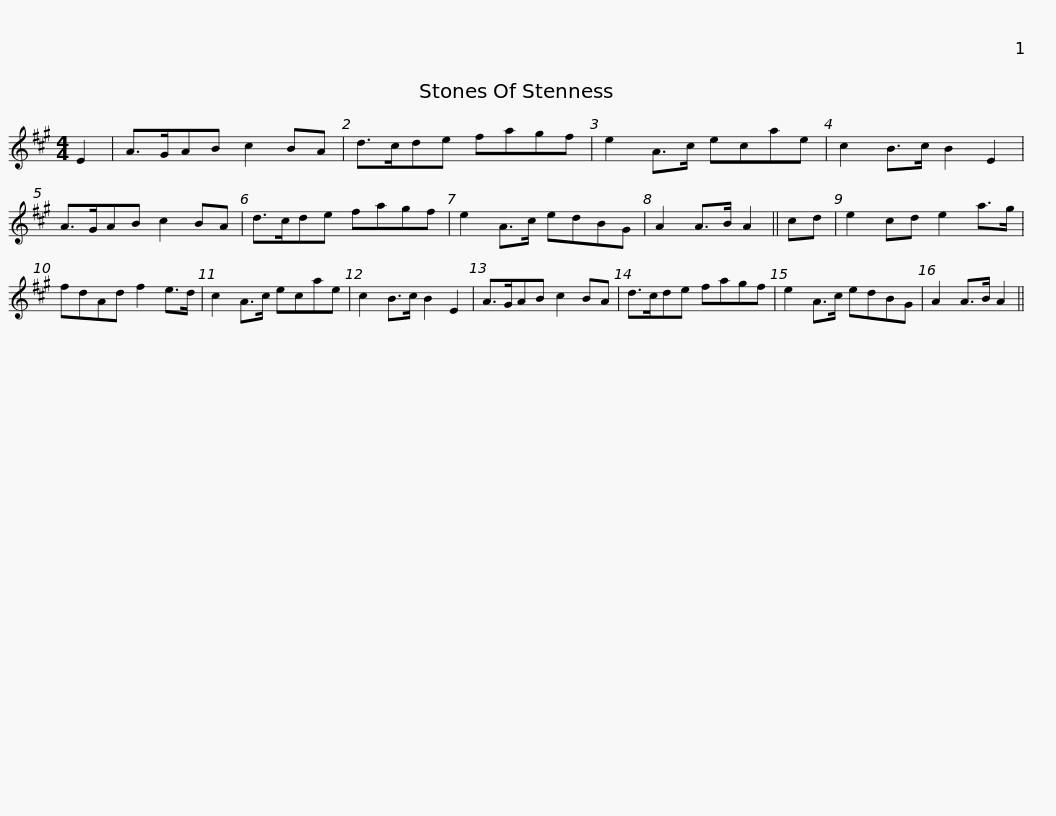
X:1
L:1/8
M:4/4
I:linebreak $
K:A
V:1 treble
V:1
 E2 | A>GAB c2 BA | d>cde fagf | e2 A>c ecae | c2 B>c B2 E2 | %5
 A>GAB c2 BA |$ d>cde fagf | e2 A>c edBG | A2 A>B A2 || cd | %10
 e2 cd e2 a>g | fdAd f2 e>d | c2 A>c ecae |$ c2 B>c B2 E2 | A>GAB c2 BA | %15
 d>cde fagf | e2 A>c edBG | A2 A>B A2 || %18
